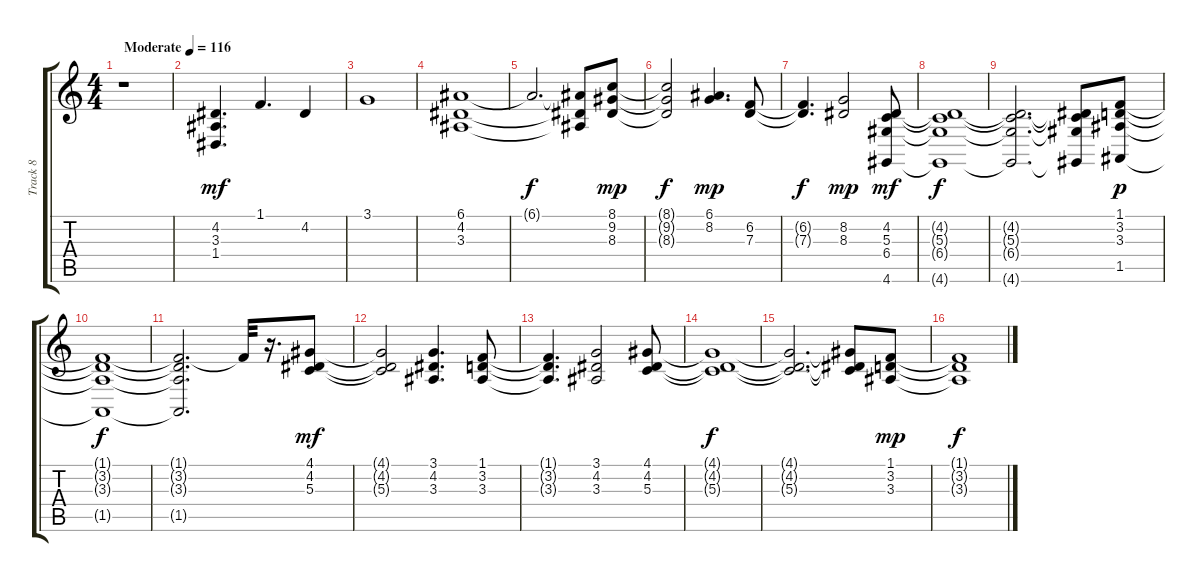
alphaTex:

\track ("Track 8" "Track 8") {instrument stringensemble1}
\staff {score tabs}
\tuning (E4 B3 G3 D3 A2 E2) {hide}
\ts (4 4)
\tempo (116 "Moderate")
\clef g2
\ks c
r.1{dy mf instrument stringensemble1} |
(4.2 3.3 1.4).4{d} 1.1.4{d} 4.2.4 |
3.1.1 |
(6.1 4.2 3.3).1 |
6.1{t}.2{d dy f} (6.1{t} 4.2{t} 3.3{t}).8 (8.1 9.2 8.3).8{dy mp} |
(8.1{t} 9.2{t} 8.3{t}).2{dy f} (6.1 8.2).4{d dy mp} (6.2 7.3).8 |
(6.2{t} 7.3{t}).4{d dy f} (8.2 8.3).2{dy mp} (4.2 5.3 6.4 4.6).8{dy mf} |
(4.2{t} 5.3{t} 6.4{t} 4.6{t}).1{dy f} |
(4.2{t} 5.3{t} 6.4{t} 4.6{t}).2{d} (4.2{t} 5.3{t} 6.4{t} 4.6{t}).8 (1.1 3.2 3.3 1.5).8{dy p} |
(1.1{t} 3.2{t} 3.3{t} 1.5{t}).1{dy f} |
(1.1{t} 3.2{t} 3.3{t} 1.5{t}).2{d} 1.1{t}.32 r.16{d} (4.1 4.2 5.3).8{dy mf} |
(4.1{t} 4.2{t} 5.3{t}).2 (3.1 4.2 3.3).4{d} (1.1 3.2 3.3).8 |
(1.1{t} 3.2{t} 3.3{t}).4{d} (3.1 4.2 3.3).2 (4.1 4.2 5.3).8 |
(4.1{t} 4.2{t} 5.3{t}).1{dy f} |
(4.1{t} 4.2{t} 5.3{t}).2{d} (4.1{t} 4.2{t} 5.3{t}).8 (1.1 3.2 3.3).8{dy mp} |
(1.1{t} 3.2{t} 3.3{t}).1{dy f}
